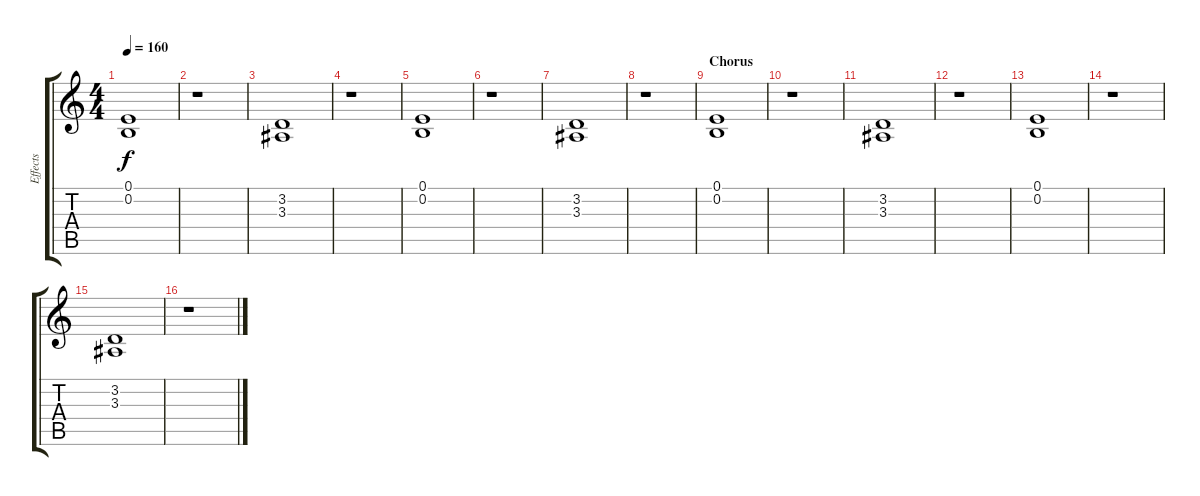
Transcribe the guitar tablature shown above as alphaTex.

\track ("Effects" "Effects") {instrument birdtweet}
\staff {score tabs}
\tuning (E4 B3 G3 D3 A2 E2) {hide}
\ts (4 4)
\tempo 160
\clef g2
\ks c
(0.1 0.2).1{dy f} |
r.1 |
(3.2 3.3).1 |
r.1 |
(0.1 0.2).1 |
r.1 |
(3.2 3.3).1 |
r.1 |
\section ("" "Chorus")
(0.1 0.2).1 |
r.1 |
(3.2 3.3).1 |
r.1 |
(0.1 0.2).1 |
r.1 |
(3.2 3.3).1 |
r.1
